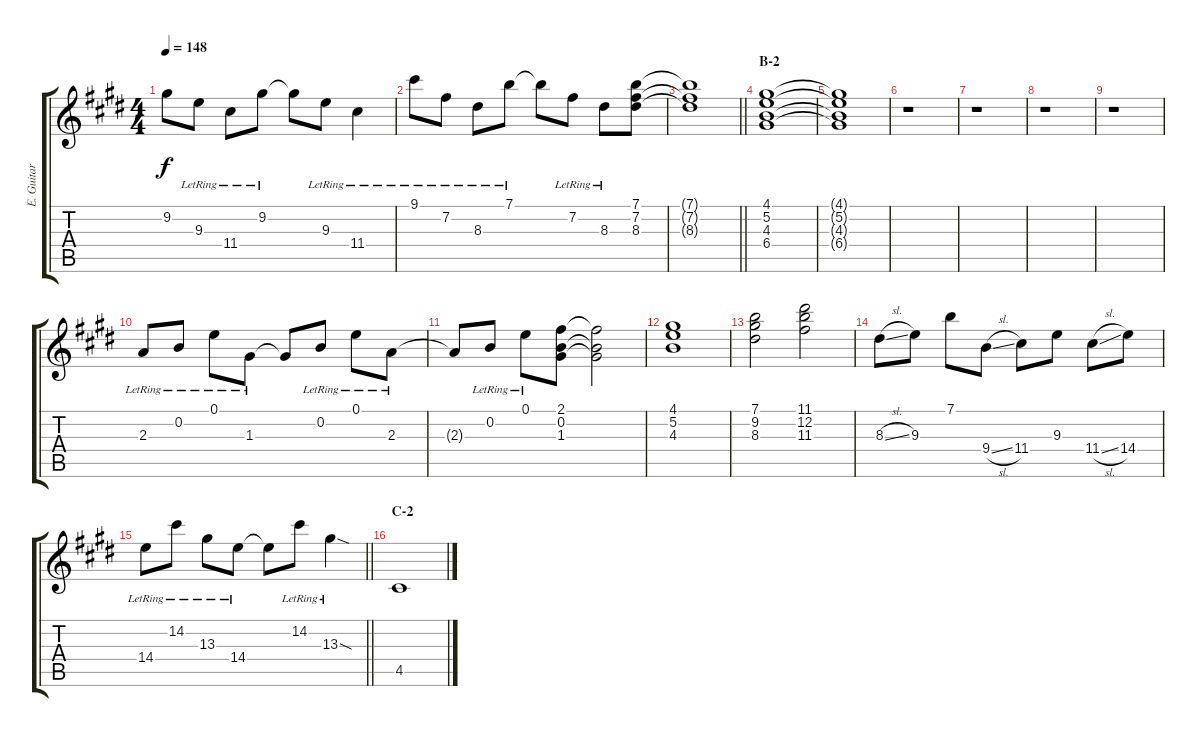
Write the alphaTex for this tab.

\track ("E. Guitar II" "E. Guitar ") {instrument electricguitarclean}
\staff {score tabs}
\tuning (E4 B3 G3 D3 A2 E2) {hide}
\ts (4 4)
\tempo 148
\clef g2
\ks e
9.2{t}.8{dy f} 9.3{lr}.8 11.4{lr}.8 9.2{lr}.8 9.2{t}.8 9.3{lr}.8 11.4{lr}.4 |
9.1{lr}.8 7.2{lr}.8 8.3{lr}.8 7.1{lr}.8 7.1{t}.8 7.2{lr}.8 8.3{lr}.8 (7.1 7.2 8.3).8 |
\barLineRight lightlight
(7.1{t} 7.2{t} 8.3{t}).1 |
\section ("" "B-2")
(4.1 5.2 4.3 6.4).1 |
(4.1{t} 5.2{t} 4.3{t} 6.4{t}).1 |
r.1 |
r.1 |
r.1 |
r.1 |
2.3{lr}.8 0.2{lr}.8 0.1{lr}.8 1.3{lr}.8 1.3{t}.8 0.2{lr}.8 0.1{lr}.8 2.3{lr}.8 |
2.3{t}.8 0.2{lr}.8 0.1{lr}.8 (2.1 0.2 1.3).8 (2.1{t} 0.2{t} 1.3{t}).2 |
(4.1 5.2 4.3).1 |
(7.1 9.2 8.3).2 (11.1 12.2 11.3).2 |
8.3{sl}.8 9.3.8 7.1.8 9.4{sl}.8 11.4.8 9.3.8 11.4{sl}.8 14.4.8 |
\barLineRight lightlight
14.4{lr}.8 14.2{lr}.8 13.3{lr}.8 14.4{lr}.8 14.4{t}.8 14.2{lr}.8 13.3{sod lr}.4 |
\section ("" "C-2")
4.5.1
